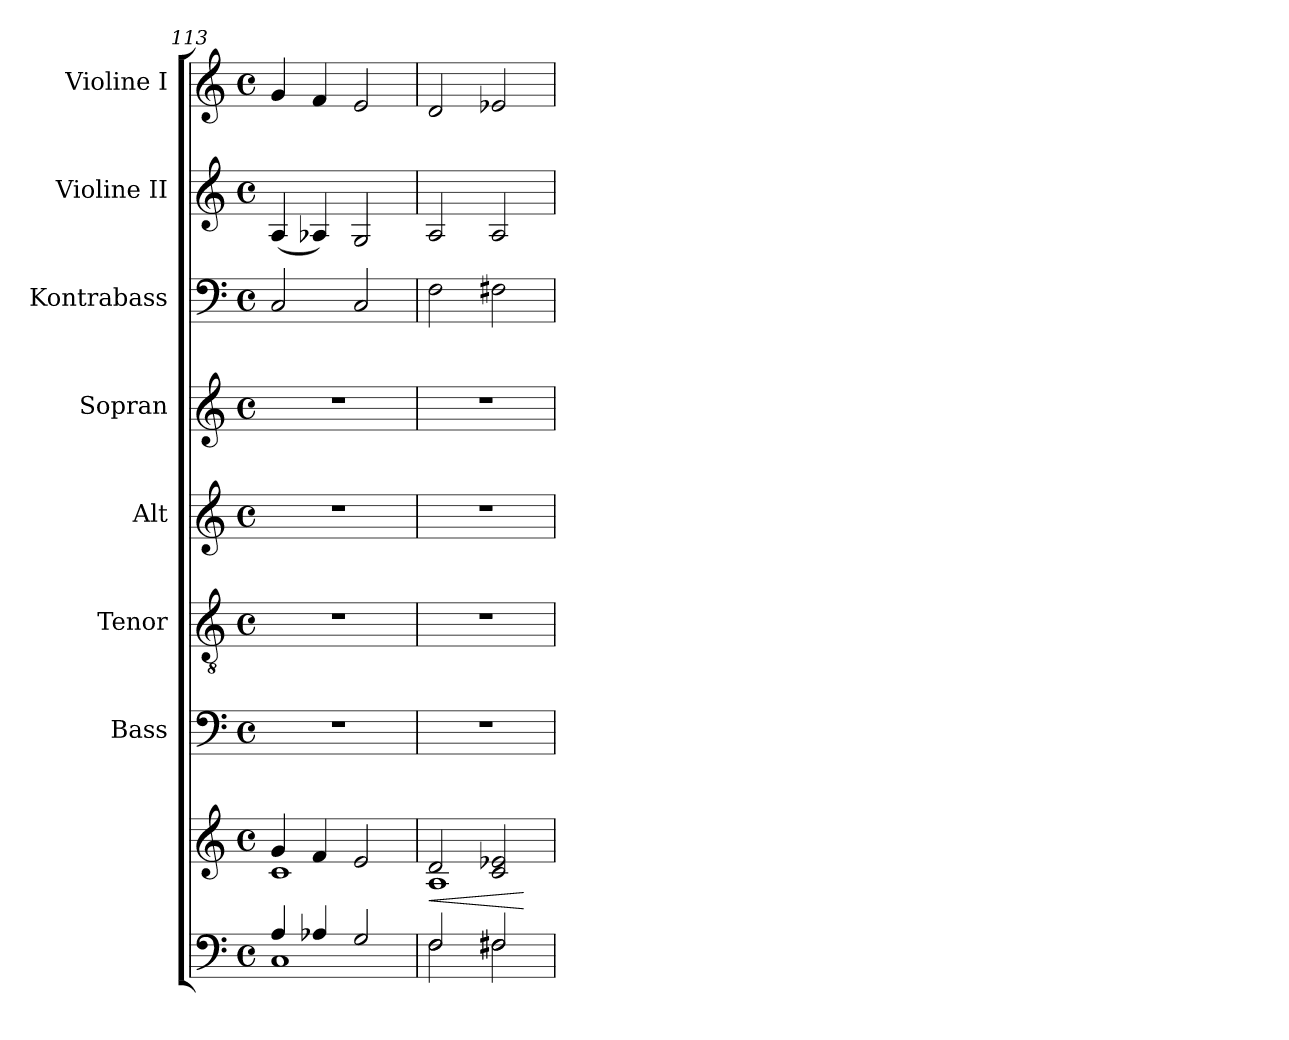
**kern	**kern	**dynam	**kern	**kern	**kern	**kern	**kern	**kern	**kern
*part8	*part8	*part8	*part7	*part6	*part5	*part4	*part3	*part2	*part1
*staff9	*staff8	*staff8/9	*staff7	*staff6	*staff5	*staff4	*staff3	*staff2	*staff1
*	*	*	*I"Bass	*I"Tenor	*I"Alt	*I"Sopran	*I"Kontrabass	*I"Violine II	*I"Violine I
*	*	*	*I'B.	*I'T.	*I'A.	*I'S.	*I'Kb.	*I'Vl. II	*I'Vl. I
*clefF4	*clefG2	*	*clefF4	*clefGv2	*clefG2	*clefG2	*clefF4	*clefG2	*clefG2
*	*	*	*	*	*	*	*ITrd7c12	*	*
*k[]	*k[]	*	*k[]	*k[]	*k[]	*k[]	*k[]	*k[]	*k[]
*C:	*C:	*	*C:	*C:	*C:	*C:	*C:	*C:	*C:
*M4/4	*M4/4	*	*M4/4	*M4/4	*M4/4	*M4/4	*M4/4	*M4/4	*M4/4
*met(c)	*met(c)	*	*met(c)	*met(c)	*met(c)	*met(c)	*met(c)	*met(c)	*met(c)
=113	=113	=113	=113	=113	=113	=113	=113	=113	=113
*^	*^	*	*	*	*	*	*	*	*
4A/	1C	4g/	1c	.	1r	1r	1r	1r	2CC/	(<4A/	4g/
4A-X/	.	4f/	.	.	.	.	.	.	.	4A-X/)	4f/
2G/	.	2e/	.	.	.	.	.	.	2CC/	2G/	2e/
=114	=114	=114	=114	=114	=114	=114	=114	=114	=114	=114	=114
!	!	!	!	!LO:HP:b	!	!	!	!	!	!	!
2F/	2F\	2d/	1A	<	1r	1r	1r	1r	2FF\	2A/	2d/
2F#X/	2F#\	2c/ 2e-X/	.	.	.	.	.	.	2FF#X\	2A/	2e-X/
*v	*v	*	*	*	*	*	*	*	*	*	*
*	*v	*v	*	*	*	*	*	*	*	*
.	.	[	.	.	.	.	.	.	.
=	=	=	=	=	=	=	=	=	=
*-	*-	*-	*-	*-	*-	*-	*-	*-	*-
